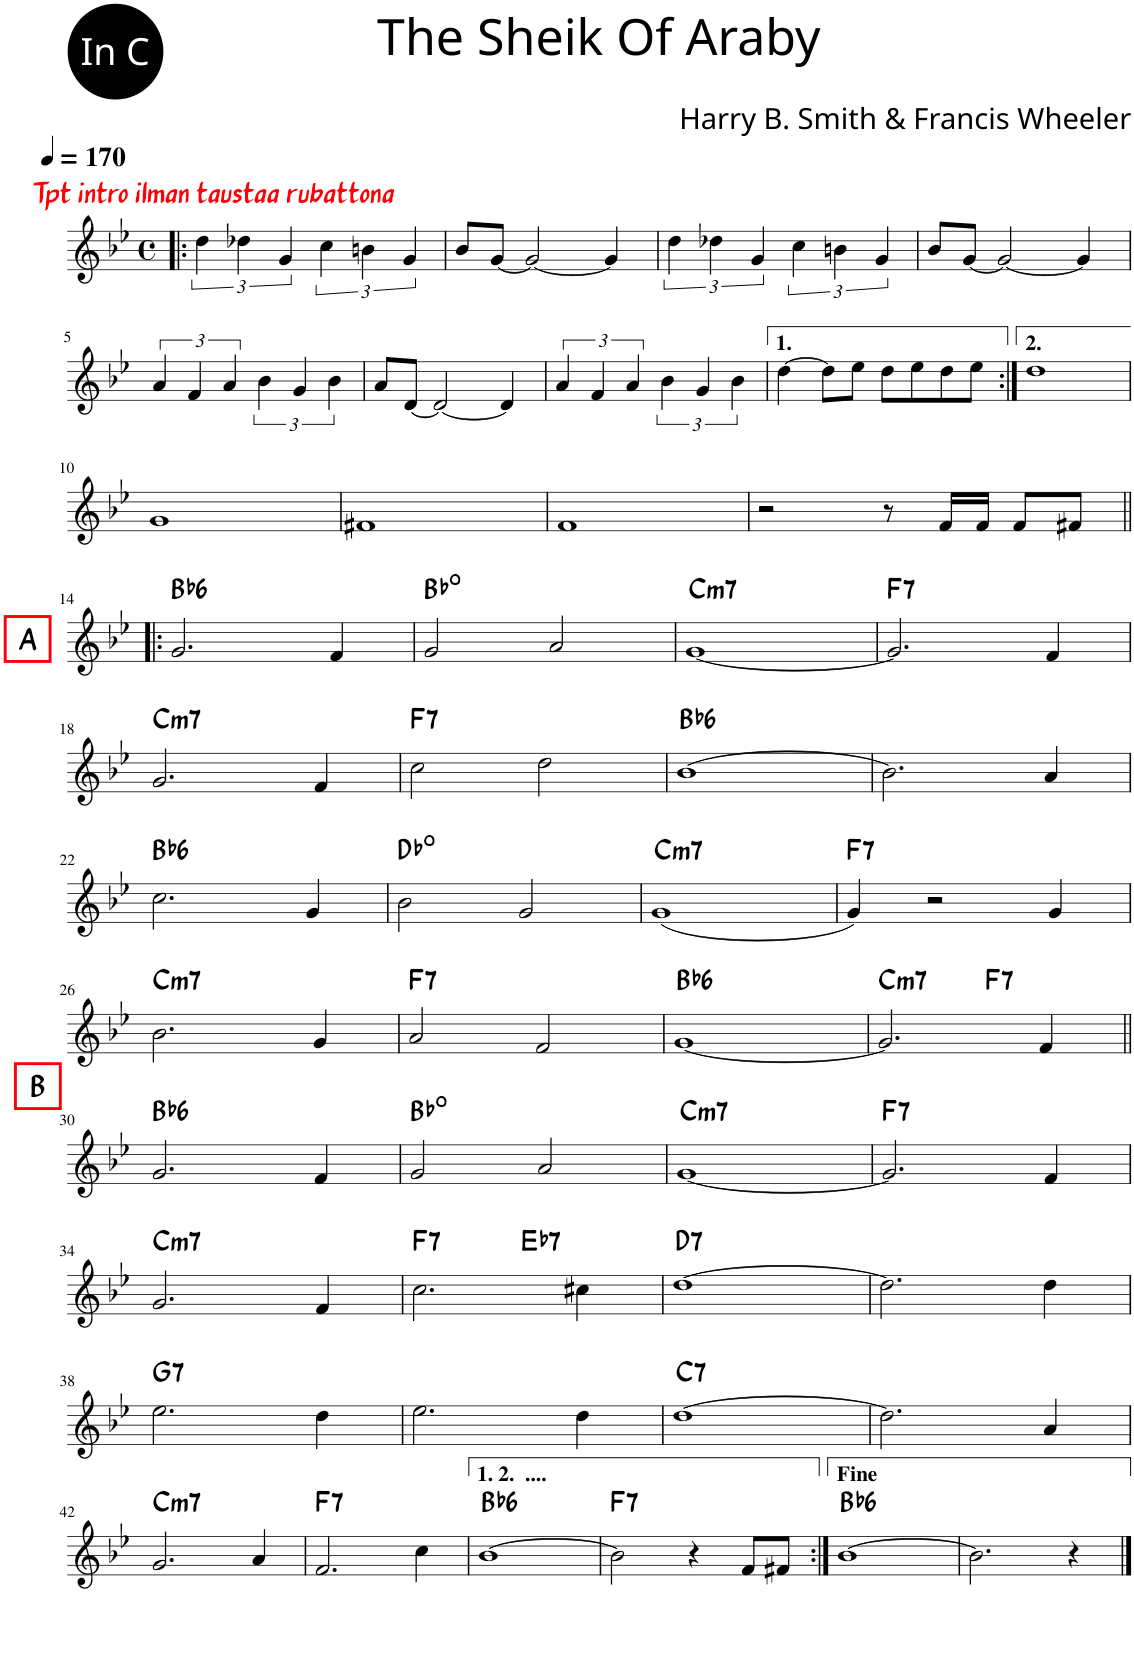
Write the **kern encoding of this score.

**kern	**harte
*part1	*part1
*staff1	*
*I"Piano	*
*I'Pno.	*
*clefG2	*
*k[b-e-]	*
*M4/4	*
*met(c)	*
*MM170	*
=1!|:	=1!|:
!LO:TX:a:color=#FC0107:t=Tpt intro ilman taustaa rubattona	!
6dd\	.
6dd-X\	.
6g/	.
6cc\	.
6bn\	.
6g/	.
=2	=2
8b-/L	.
[8g/J	.
2g/_	.
4g/]	.
=3	=3
6dd\	.
6dd-X\	.
6g/	.
6cc\	.
6bn\	.
6g/	.
=4	=4
8b-/L	.
[8g/J	.
2g/_	.
4g/]	.
!!LO:LB:g=z
=5	=5
6a/	.
6f/	.
6a/	.
6b-\	.
6g/	.
6b-\	.
=6	=6
8a/L	.
[8d/J	.
2d/_	.
4d/]	.
=7	=7
6a/	.
6f/	.
6a/	.
6b-\	.
6g/	.
6b-\	.
=8	=8
[4dd\	.
8dd\L]	.
8ee-\J	.
8dd\L	.
8ee-\	.
8dd\	.
8ee-\J	.
=9:|!	=9:|!
1dd	.
!!LO:LB:g=z
=10	=10
1g	.
=11	=11
1f#X	.
=12	=12
1f	.
=13	=13
2r	.
8r	.
16f/LL	.
16f/JJ	.
8f/L	.
8f#X/J	.
!!LO:LB:g=z
=14!|:	=14!|:
!LO:TX:a:B:t=A	!LO:H:kt=6
2.g/	Bb:maj6
4f/	.
=15	=15
2g/	Bb:dim
2a/	.
=16	=16
!	!LO:H:kt=m7
[1g	C:min7
=17	=17
!	!LO:H:kt=7
2.g/]	F:7
4f/	.
!!LO:LB:g=z
=18	=18
!	!LO:H:kt=m7
2.g/	C:min7
4f/	.
=19	=19
!	!LO:H:kt=7
2cc\	F:7
2dd\	.
=20	=20
!	!LO:H:kt=6
[1b-	Bb:maj6
=21	=21
2.b-\]	.
4a/	.
!!LO:LB:g=z
=22	=22
!	!LO:H:kt=6
2.cc\	Bb:maj6
4g/	.
=23	=23
2b-\	Db:dim
2g/	.
=24	=24
!	!LO:H:kt=m7
(1g	C:min7
=25	=25
!	!LO:H:kt=7
4g/)	F:7
2r	.
4g/	.
!!LO:LB:g=z
=26	=26
!	!LO:H:kt=m7
2.b-\	C:min7
4g/	.
=27	=27
!	!LO:H:kt=7
2a/	F:7
2f/	.
=28	=28
!	!LO:H:kt=6
[1g	Bb:maj6
=29	=29
!	!LO:H:kt=m7
*^	*
2.g/]	2ryy	C:min7
!	!	!LO:H:kt=7
.	2ryy	F:7
4f/	.	.
!!LO:LB:g=z	!!
=30||	=30||	=30||
!LO:TX:a:B:t=B	!	!LO:H:kt=6
*v	*v	*
2.g/	Bb:maj6
4f/	.
=31	=31
2g/	Bb:dim
2a/	.
=32	=32
!	!LO:H:kt=m7
[1g	C:min7
=33	=33
!	!LO:H:kt=7
2.g/]	F:7
4f/	.
!!LO:LB:g=z
=34	=34
!	!LO:H:kt=m7
2.g/	C:min7
4f/	.
=35	=35
!	!LO:H:kt=7
*^	*
2.cc\	2ryy	F:7
!	!	!LO:H:kt=7
.	2ryy	Eb:7
4cc#X\	.	.
=36	=36	=36
!	!	!LO:H:kt=7
*v	*v	*
[1dd	D:7
=37	=37
2.dd\]	.
4dd\	.
!!LO:LB:g=z
=38	=38
!	!LO:H:kt=7
2.ee-\	G:7
4dd\	.
=39	=39
2.ee-\	.
4dd\	.
=40	=40
!	!LO:H:kt=7
[1dd	C:7
=41	=41
2.dd\]	.
4a/	.
!!LO:LB:g=z
=42	=42
!	!LO:H:kt=m7
2.g/	C:min7
4a/	.
=43	=43
!	!LO:H:kt=7
2.f/	F:7
4cc\	.
=44	=44
!	!LO:H:kt=6
[1b-	Bb:maj6
=45	=45
!	!LO:H:kt=7
2b-\]	F:7
4r	.
8f/L	.
8f#X/J	.
=46:|!	=46:|!
!	!LO:H:kt=6
[1b-	Bb:maj6
=47	=47
2.b-\]	.
4r	.
==	==
*-	*-
